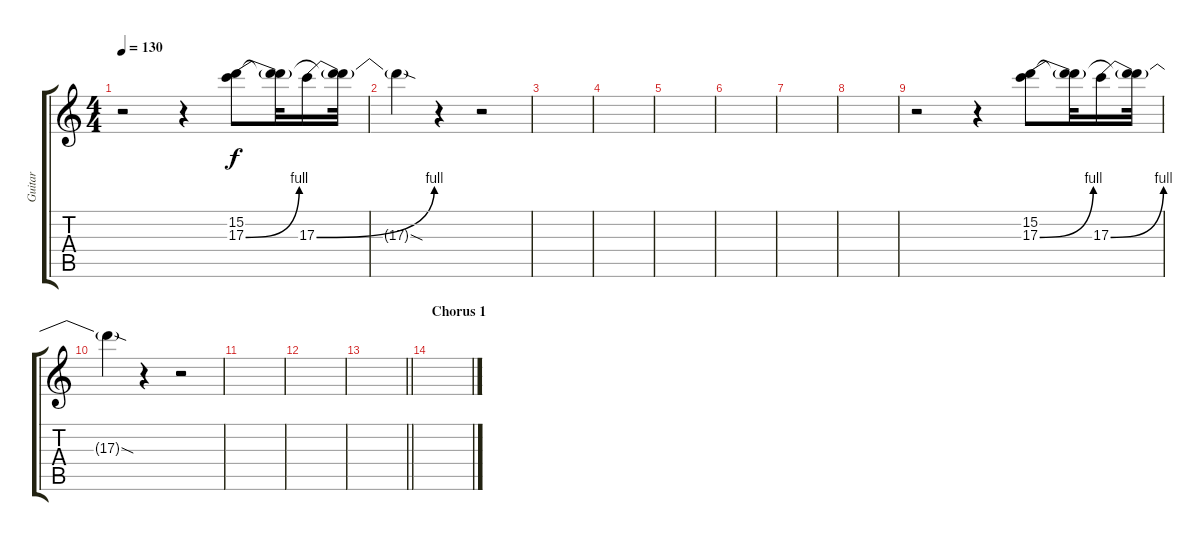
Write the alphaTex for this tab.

\track ("Guitar" "Guitar") {instrument distortionguitar}
\staff {score tabs}
\tuning (E4 B3 G3 D3 A2 D2) {hide}
\ts (4 4)
\tempo 130
\clef g2
\ks c
r.2{dy f} r.4 (15.2 17.3{be (bend 0 0 60 4)}).8 (15.2{t} 17.3{t}).32 17.3{be (bend 0 0 60 4)}.16 (15.2{t} 17.3{t}).32 |
17.3{sod t}.4 r.4 r.2 |
|
|
|
|
|
|
r.2 r.4 (15.2 17.3{be (bend 0 0 60 4)}).8 (15.2{t} 17.3{t}).32 17.3{be (bend 0 0 60 4)}.16 (15.2{t} 17.3{t}).32 |
17.3{sod t}.4 r.4 r.2 |
|
|
\barLineRight lightlight
|
\section ("" "Chorus 1")
